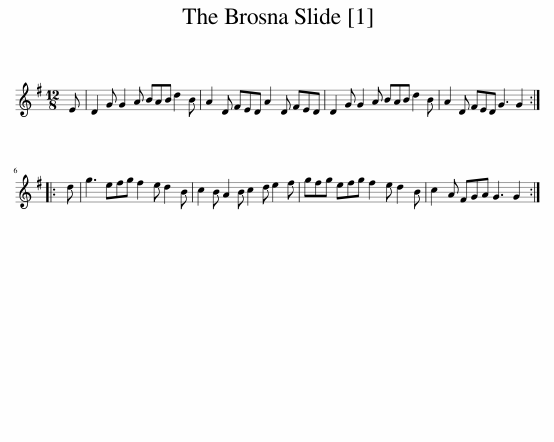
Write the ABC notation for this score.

X:1
L:1/8
M:12/8
I:linebreak $
K:G
V:1 treble
V:1
 E | D2 G G2 A BAB d2 B | A2 D FED A2 D FED | D2 G G2 A BAB d2 B | A2 D FED G3 G2 ::$ %5
 d | g3 efg f2 e d2 B | c2 B A2 B c2 d e2 f | gfg efg f2 e d2 B | c2 A FGA G3 G2 :| %10
